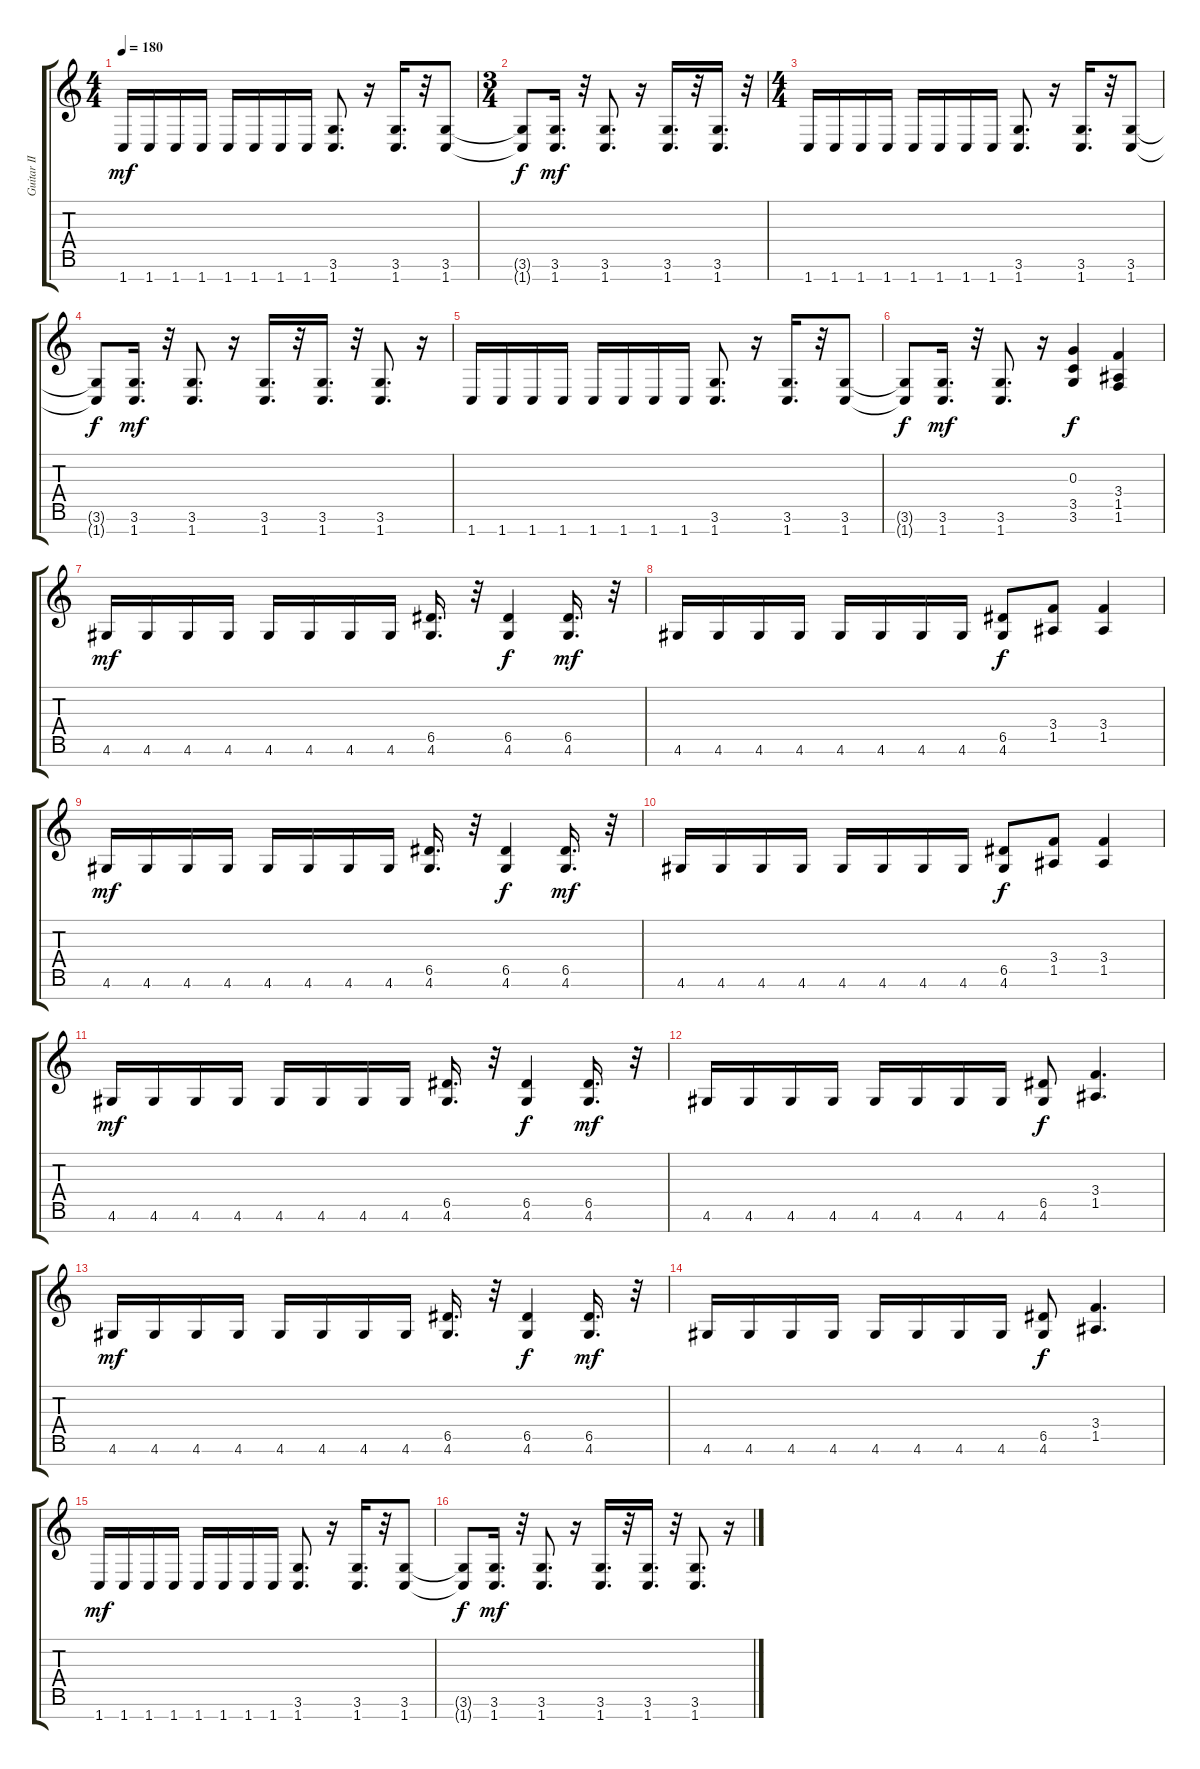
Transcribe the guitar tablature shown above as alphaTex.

\track ("Guitar II" "Guitar II") {instrument distortionguitar}
\staff {score tabs}
\tuning (E4 B3 G3 D3 A2 E2 B1) {hide}
\ts (4 4)
\tempo 180
\clef g2
\ks c
1.7.16{dy mf} 1.7.16 1.7.16 1.7.16 1.7.16 1.7.16 1.7.16 1.7.16 (3.6 1.7).8{d} r.16 (3.6 1.7).16{d} r.32 (3.6 1.7).8 |
\ts (3 4)
(3.6{t} 1.7{t}).8{dy f} (3.6 1.7).16{d dy mf} r.32 (3.6 1.7).8{d} r.16 (3.6 1.7).16{d} r.32 (3.6 1.7).16{d} r.32 |
\ts (4 4)
1.7.16 1.7.16 1.7.16 1.7.16 1.7.16 1.7.16 1.7.16 1.7.16 (3.6 1.7).8{d} r.16 (3.6 1.7).16{d} r.32 (3.6 1.7).8 |
(3.6{t} 1.7{t}).8{dy f} (3.6 1.7).16{d dy mf} r.32 (3.6 1.7).8{d} r.16 (3.6 1.7).16{d} r.32 (3.6 1.7).16{d} r.32 (3.6 1.7).8{d} r.16 |
1.7.16 1.7.16 1.7.16 1.7.16 1.7.16 1.7.16 1.7.16 1.7.16 (3.6 1.7).8{d} r.16 (3.6 1.7).16{d} r.32 (3.6 1.7).8 |
(3.6{t} 1.7{t}).8{dy f} (3.6 1.7).16{d dy mf} r.32 (3.6 1.7).8{d} r.16 (0.3 3.5 3.6).4{dy f} (3.4 1.5 1.6).4 |
4.6.16{dy mf} 4.6.16 4.6.16 4.6.16 4.6.16 4.6.16 4.6.16 4.6.16 (6.5 4.6).16{d} r.32 (6.5 4.6).4{dy f} (6.5 4.6).16{d dy mf} r.32 |
4.6.16 4.6.16 4.6.16 4.6.16 4.6.16 4.6.16 4.6.16 4.6.16 (6.5 4.6).8{dy f} (3.4 1.5).8 (3.4 1.5).4 |
4.6.16{dy mf} 4.6.16 4.6.16 4.6.16 4.6.16 4.6.16 4.6.16 4.6.16 (6.5 4.6).16{d} r.32 (6.5 4.6).4{dy f} (6.5 4.6).16{d dy mf} r.32 |
4.6.16 4.6.16 4.6.16 4.6.16 4.6.16 4.6.16 4.6.16 4.6.16 (6.5 4.6).8{dy f} (3.4 1.5).8 (3.4 1.5).4 |
4.6.16{dy mf} 4.6.16 4.6.16 4.6.16 4.6.16 4.6.16 4.6.16 4.6.16 (6.5 4.6).16{d} r.32 (6.5 4.6).4{dy f} (6.5 4.6).16{d dy mf} r.32 |
4.6.16 4.6.16 4.6.16 4.6.16 4.6.16 4.6.16 4.6.16 4.6.16 (6.5 4.6).8{dy f} (3.4 1.5).4{d} |
4.6.16{dy mf} 4.6.16 4.6.16 4.6.16 4.6.16 4.6.16 4.6.16 4.6.16 (6.5 4.6).16{d} r.32 (6.5 4.6).4{dy f} (6.5 4.6).16{d dy mf} r.32 |
4.6.16 4.6.16 4.6.16 4.6.16 4.6.16 4.6.16 4.6.16 4.6.16 (6.5 4.6).8{dy f} (3.4 1.5).4{d} |
1.7.16{dy mf} 1.7.16 1.7.16 1.7.16 1.7.16 1.7.16 1.7.16 1.7.16 (3.6 1.7).8{d} r.16 (3.6 1.7).16{d} r.32 (3.6 1.7).8 |
(3.6{t} 1.7{t}).8{dy f} (3.6 1.7).16{d dy mf} r.32 (3.6 1.7).8{d} r.16 (3.6 1.7).16{d} r.32 (3.6 1.7).16{d} r.32 (3.6 1.7).8{d} r.16
